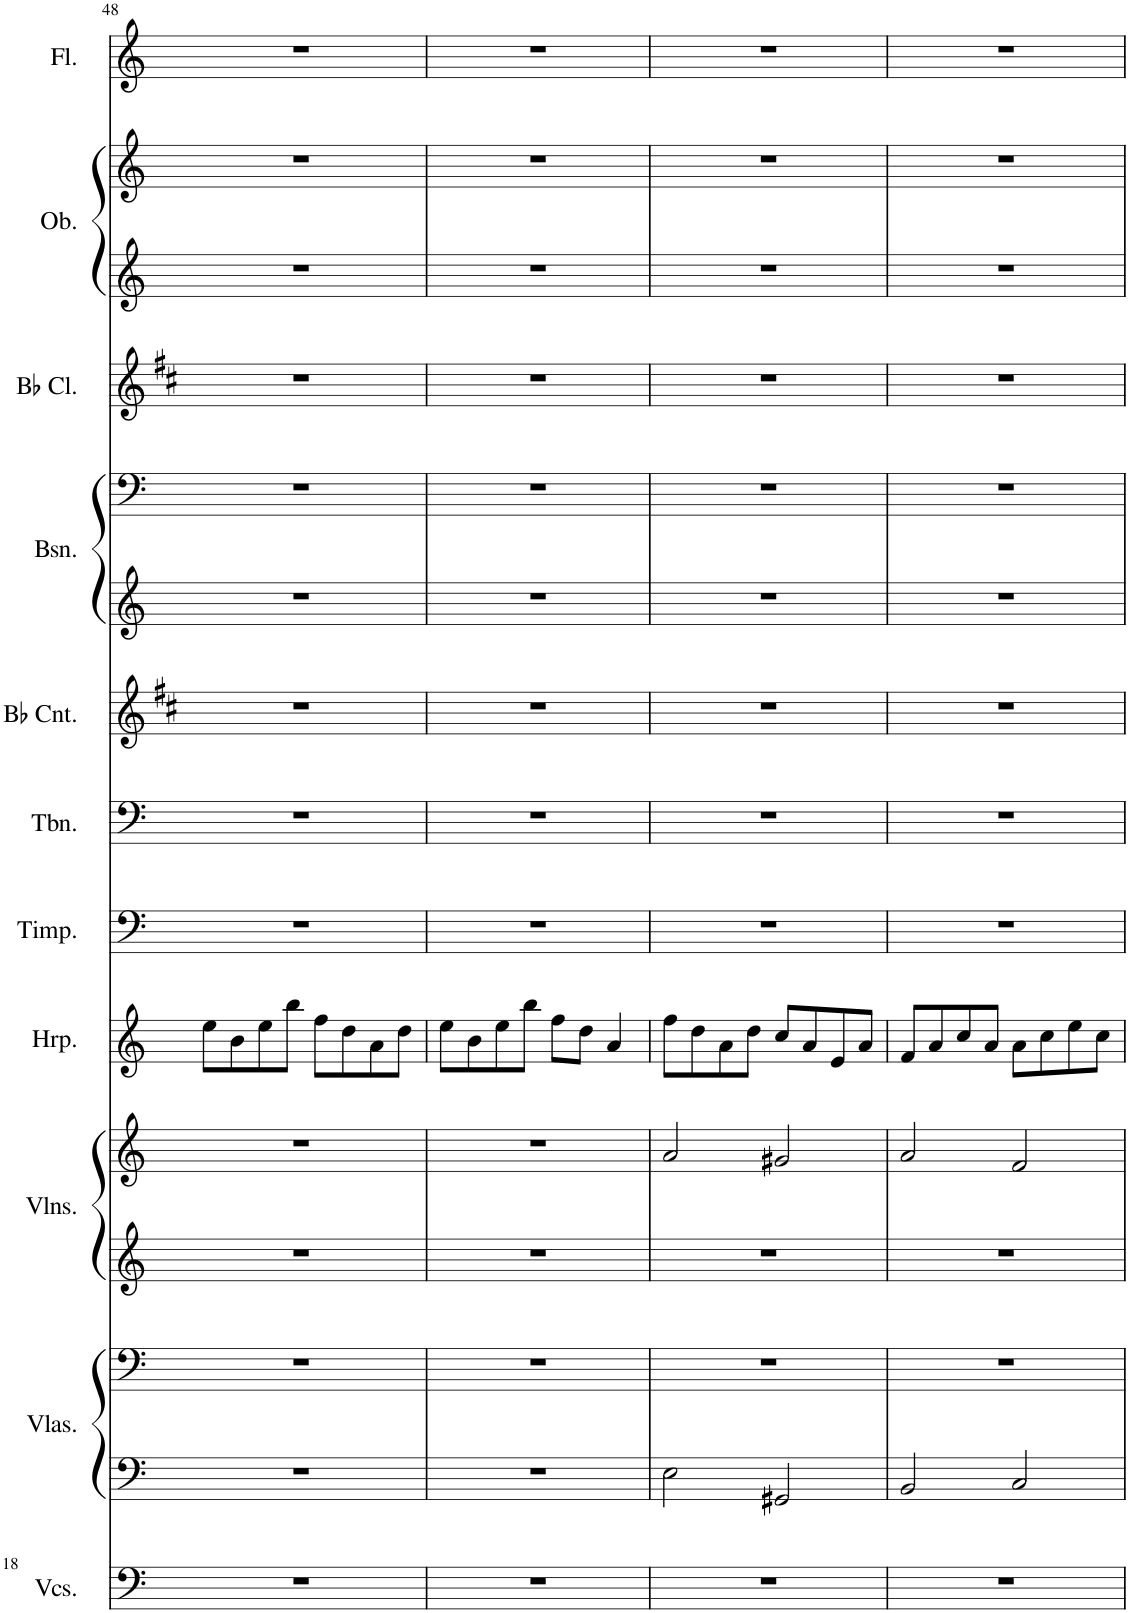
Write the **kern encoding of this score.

**kern	**kern	**kern	**kern	**kern	**kern	**kern	**kern	**kern	**kern	**kern	**kern	**kern	**kern	**kern
*part11	*part10	*part10	*part9	*part9	*part8	*part7	*part6	*part5	*part4	*part4	*part3	*part2	*part2	*part1
*staff15	*staff14	*staff13	*staff12	*staff11	*staff10	*staff9	*staff8	*staff7	*staff6	*staff5	*staff4	*staff3	*staff2	*staff1
*I"Violoncellos	*I"Violas	*	*I"Violins	*	*I"Harp	*I"Timpani	*I"Trombone	*I"Bb Cornet	*I"Bassoon	*	*I"Bb Clarinet	*I"Oboe	*	*I"Flute
*I'Vcs.	*I'Vlas.	*	*I'Vlns.	*	*I'Hrp.	*I'Timp.	*I'Tbn.	*I'Bb Cnt.	*I'Bsn.	*	*I'Bb Cl.	*I'Ob.	*	*I'Fl.
!!LO:PB:g=z
*clefF4	*clefF4	*clefF4	*clefG2	*clefG2	*clefG2	*clefF4	*clefF4	*clefG2	*clefG2	*clefF4	*clefG2	*clefG2	*clefG2	*clefG2
*	*	*	*	*	*	*	*	*Trd1c2	*	*	*Trd1c2	*	*	*
*k[]	*k[]	*k[]	*k[]	*k[]	*k[]	*k[]	*k[]	*k[f#c#]	*k[]	*k[]	*k[f#c#]	*k[]	*k[]	*k[]
*M4/4	*M4/4	*M4/4	*M4/4	*M4/4	*M4/4	*M4/4	*M4/4	*M4/4	*M4/4	*M4/4	*M4/4	*M4/4	*M4/4	*M4/4
=48	=48	=48	=48	=48	=48	=48	=48	=48	=48	=48	=48	=48	=48	=48
1r	1r	1r	1r	1r	8ee\L	1r	1r	1r	1r	1r	1r	1r	1r	1r
.	.	.	.	.	8b\	.	.	.	.	.	.	.	.	.
.	.	.	.	.	8ee\	.	.	.	.	.	.	.	.	.
.	.	.	.	.	8bb\J	.	.	.	.	.	.	.	.	.
.	.	.	.	.	8ff\L	.	.	.	.	.	.	.	.	.
.	.	.	.	.	8dd\	.	.	.	.	.	.	.	.	.
.	.	.	.	.	8a\	.	.	.	.	.	.	.	.	.
.	.	.	.	.	8dd\J	.	.	.	.	.	.	.	.	.
=49	=49	=49	=49	=49	=49	=49	=49	=49	=49	=49	=49	=49	=49	=49
1r	1r	1r	1r	1r	8ee\L	1r	1r	1r	1r	1r	1r	1r	1r	1r
.	.	.	.	.	8b\	.	.	.	.	.	.	.	.	.
.	.	.	.	.	8ee\	.	.	.	.	.	.	.	.	.
.	.	.	.	.	8bb\J	.	.	.	.	.	.	.	.	.
.	.	.	.	.	8ff\L	.	.	.	.	.	.	.	.	.
.	.	.	.	.	8dd\J	.	.	.	.	.	.	.	.	.
.	.	.	.	.	4a/	.	.	.	.	.	.	.	.	.
=50	=50	=50	=50	=50	=50	=50	=50	=50	=50	=50	=50	=50	=50	=50
1r	2E\	1r	1r	2a/	8ff\L	1r	1r	1r	1r	1r	1r	1r	1r	1r
.	.	.	.	.	8dd\	.	.	.	.	.	.	.	.	.
.	.	.	.	.	8a\	.	.	.	.	.	.	.	.	.
.	.	.	.	.	8dd\J	.	.	.	.	.	.	.	.	.
.	2GG#X/	.	.	2g#X/	8cc/L	.	.	.	.	.	.	.	.	.
.	.	.	.	.	8a/	.	.	.	.	.	.	.	.	.
.	.	.	.	.	8e/	.	.	.	.	.	.	.	.	.
.	.	.	.	.	8a/J	.	.	.	.	.	.	.	.	.
=51	=51	=51	=51	=51	=51	=51	=51	=51	=51	=51	=51	=51	=51	=51
1r	2BB/	1r	1r	2a/	8f/L	1r	1r	1r	1r	1r	1r	1r	1r	1r
.	.	.	.	.	8a/	.	.	.	.	.	.	.	.	.
.	.	.	.	.	8cc/	.	.	.	.	.	.	.	.	.
.	.	.	.	.	8a/J	.	.	.	.	.	.	.	.	.
.	2C/	.	.	2f/	8a\L	.	.	.	.	.	.	.	.	.
.	.	.	.	.	8cc\	.	.	.	.	.	.	.	.	.
.	.	.	.	.	8ee\	.	.	.	.	.	.	.	.	.
.	.	.	.	.	8cc\J	.	.	.	.	.	.	.	.	.
=	=	=	=	=	=	=	=	=	=	=	=	=	=	=
*-	*-	*-	*-	*-	*-	*-	*-	*-	*-	*-	*-	*-	*-	*-
